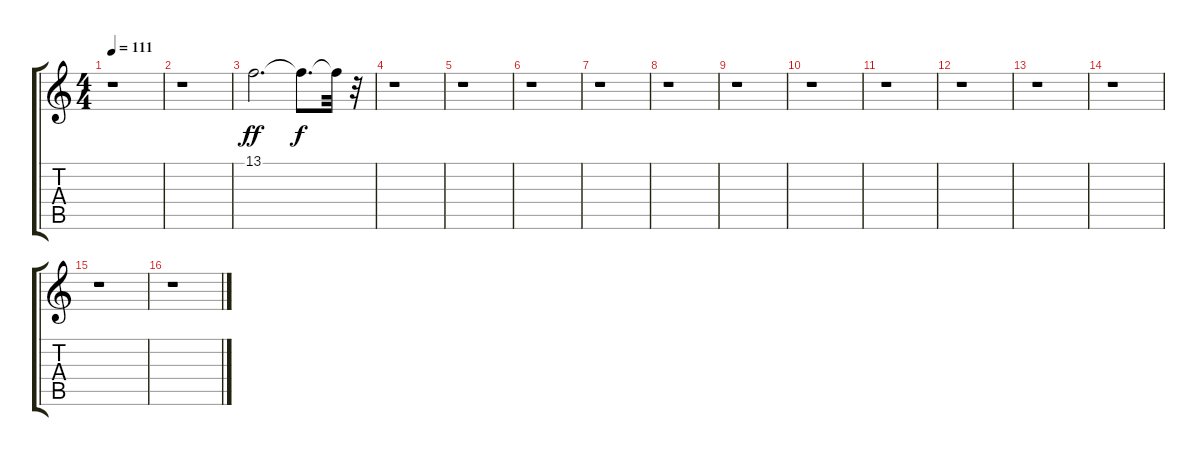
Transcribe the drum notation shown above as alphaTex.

\track "" {instrument synthstrings1}
\staff {score tabs}
\tuning (E4 B3 G3 D3 A2 E2) {hide}
\ts (4 4)
\tempo 111
\clef g2
\ks c
r.1{dy f} |
r.1 |
13.1.2{d dy ff} 13.1{t}.8{d dy f} 13.1{t}.32 r.32 |
r.1 |
r.1 |
r.1 |
r.1 |
r.1 |
r.1 |
r.1 |
r.1 |
r.1 |
r.1 |
r.1 |
r.1 |
r.1
